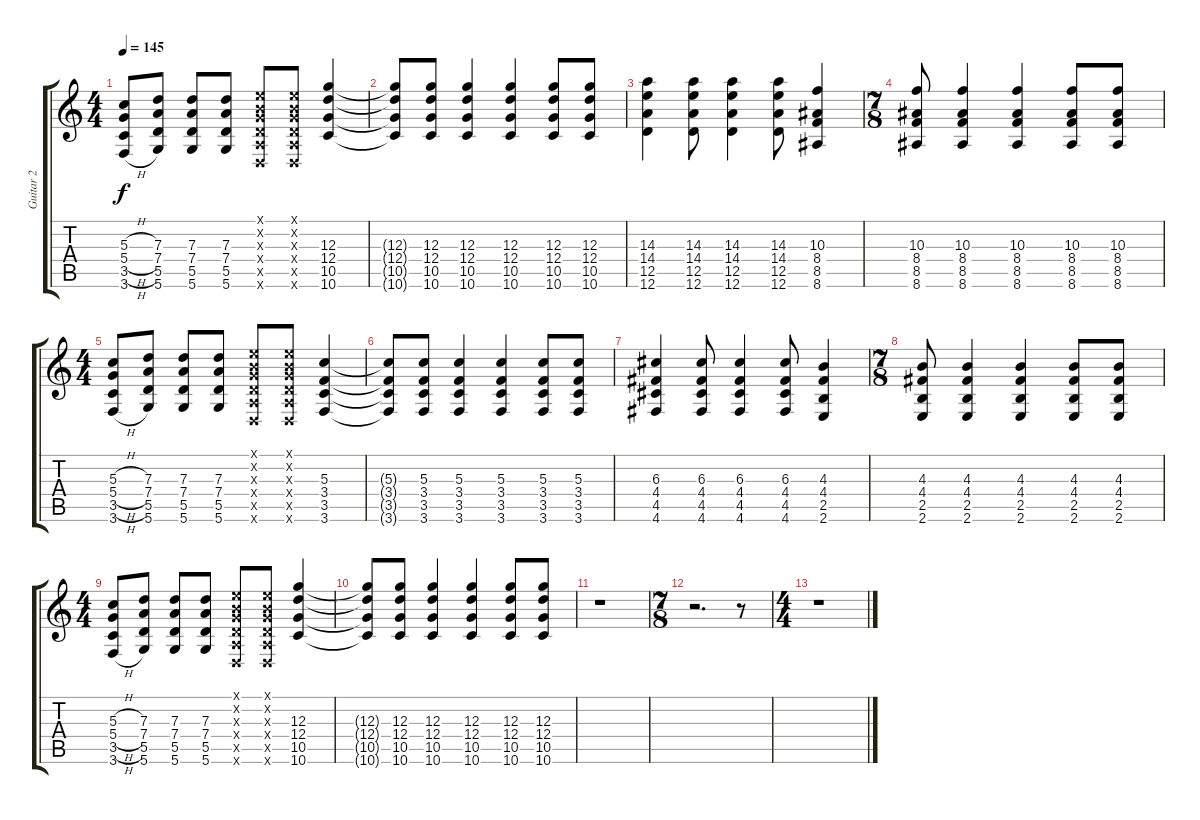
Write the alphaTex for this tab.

\track ("Guitar 2" "Guitar 2") {instrument overdrivenguitar}
\staff {score tabs}
\tuning (E4 B3 G3 D3 A2 D2) {hide}
\ts (4 4)
\tempo 145
\clef g2
\ks c
(5.3{h} 5.4{h} 3.5{h} 3.6{h}).8{dy f volume 9} (7.3 7.4 5.5 5.6).8 (7.3 7.4 5.5 5.6).8 (7.3 7.4 5.5 5.6).8 (0.1{x} 0.2{x} 0.3{x} 0.4{x} 0.5{x} 0.6{x}).8 (0.1{x} 0.2{x} 0.3{x} 0.4{x} 0.5{x} 0.6{x}).8 (12.3 12.4 10.5 10.6).4 |
(12.3{t} 12.4{t} 10.5{t} 10.6{t}).8 (12.3 12.4 10.5 10.6).8 (12.3 12.4 10.5 10.6).4 (12.3 12.4 10.5 10.6).4 (12.3 12.4 10.5 10.6).8 (12.3 12.4 10.5 10.6).8 |
(14.3 14.4 12.5 12.6).4{volume 8} (14.3 14.4 12.5 12.6).8 (14.3 14.4 12.5 12.6).4 (14.3 14.4 12.5 12.6).8 (10.3 8.4 8.5 8.6).4 |
\ts (7 8)
(10.3 8.4 8.5 8.6).8{volume 7} (10.3 8.4 8.5 8.6).4 (10.3 8.4 8.5 8.6).4 (10.3 8.4 8.5 8.6).8 (10.3 8.4 8.5 8.6).8 |
\ts (4 4)
(5.3{h} 5.4{h} 3.5{h} 3.6{h}).8{volume 6} (7.3 7.4 5.5 5.6).8 (7.3 7.4 5.5 5.6).8 (7.3 7.4 5.5 5.6).8 (0.1{x} 0.2{x} 0.3{x} 0.4{x} 0.5{x} 0.6{x}).8 (0.1{x} 0.2{x} 0.3{x} 0.4{x} 0.5{x} 0.6{x}).8 (5.3 3.4 3.5 3.6).4 |
(5.3{t} 3.4{t} 3.5{t} 3.6{t}).8{volume 5} (5.3 3.4 3.5 3.6).8 (5.3 3.4 3.5 3.6).4 (5.3 3.4 3.5 3.6).4 (5.3 3.4 3.5 3.6).8 (5.3 3.4 3.5 3.6).8 |
(6.3 4.4 4.5 4.6).4{volume 4} (6.3 4.4 4.5 4.6).8 (6.3 4.4 4.5 4.6).4 (6.3 4.4 4.5 4.6).8 (4.3 4.4 2.5 2.6).4 |
\ts (7 8)
(4.3 4.4 2.5 2.6).8{volume 3} (4.3 4.4 2.5 2.6).4 (4.3 4.4 2.5 2.6).4 (4.3 4.4 2.5 2.6).8 (4.3 4.4 2.5 2.6).8 |
\ts (4 4)
(5.3{h} 5.4{h} 3.5{h} 3.6{h}).8{volume 2} (7.3 7.4 5.5 5.6).8 (7.3 7.4 5.5 5.6).8 (7.3 7.4 5.5 5.6).8 (0.1{x} 0.2{x} 0.3{x} 0.4{x} 0.5{x} 0.6{x}).8 (0.1{x} 0.2{x} 0.3{x} 0.4{x} 0.5{x} 0.6{x}).8 (12.3 12.4 10.5 10.6).4 |
(12.3{t} 12.4{t} 10.5{t} 10.6{t}).8{volume 1} (12.3 12.4 10.5 10.6).8 (12.3 12.4 10.5 10.6).4 (12.3 12.4 10.5 10.6).4 (12.3 12.4 10.5 10.6).8 (12.3 12.4 10.5 10.6).8 |
r.1{volume 0} |
\ts (7 8)
r.2{d} r.8 |
\ts (4 4)
r.1
